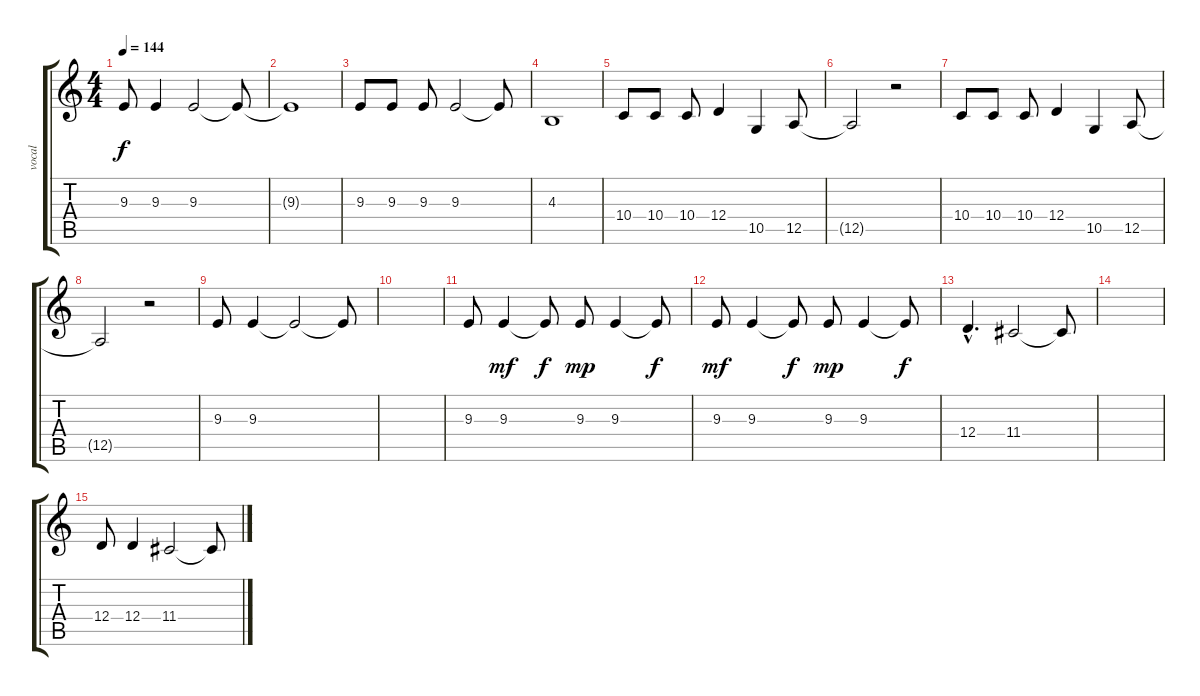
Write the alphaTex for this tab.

\track ("vocal" "vocal") {instrument lead2sawtooth}
\staff {score tabs}
\tuning (E4 B3 G3 D3 A2 E2) {hide}
\ts (4 4)
\tempo 144
\clef g2
\ks c
9.3.8{dy f} 9.3.4 9.3.2 9.3{t}.8 |
9.3{t}.1 |
9.3.8 9.3.8 9.3.8 9.3.2 9.3{t}.8 |
4.3.1 |
10.4.8 10.4.8 10.4.8 12.4.4 10.5.4 12.5.8 |
12.5{t}.2 r.2 |
10.4.8 10.4.8 10.4.8 12.4.4 10.5.4 12.5.8 |
12.5{t}.2 r.2 |
9.3.8 9.3.4 9.3{t}.2 9.3{t}.8 |
|
9.3.8 9.3.4{dy mf} 9.3{t}.8{dy f} 9.3.8{dy mp} 9.3.4 9.3{t}.8{dy f} |
9.3.8{dy mf} 9.3.4 9.3{t}.8{dy f} 9.3.8{dy mp} 9.3.4 9.3{t}.8{dy f} |
12.4{hac}.4{d} 11.4.2 11.4{t}.8 |
|
12.4.8 12.4.4 11.4.2 11.4{t}.8
